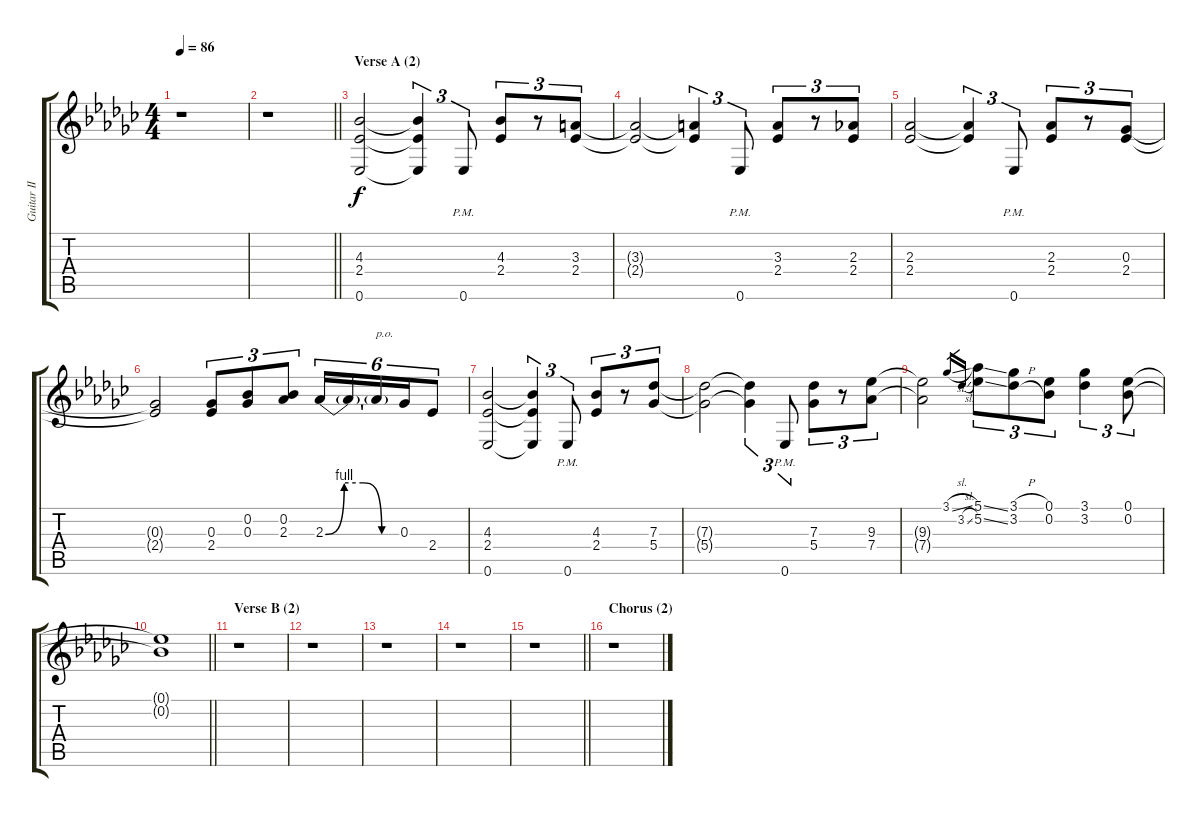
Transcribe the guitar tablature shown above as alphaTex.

\track ("Guitar II" "Guitar II") {instrument distortionguitar}
\staff {score tabs}
\tuning (Eb4 Bb3 Gb3 Db3 Ab2 Eb2) {hide}
\ts (4 4)
\tempo 86
\clef g2
\ks ebminor
r.1{dy f} |
\barLineRight lightlight
r.1 |
\section ("" "Verse A (2)")
(4.3 2.4 0.6).2 (4.3{t} 2.4{t} 0.6{t}).4{tu (3 2)} 0.6{pm}.8{tu (3 2)} (4.3 2.4).8{tu (3 2)} r.8{tu (3 2)} (3.3 2.4).8{tu (3 2)} |
(3.3{t} 2.4{t}).2 (3.3{t} 2.4{t}).4{tu (3 2)} 0.6{pm}.8{tu (3 2)} (3.3 2.4).8{tu (3 2)} r.8{tu (3 2)} (2.3 2.4).8{tu (3 2)} |
(2.3 2.4).2 (2.3{t} 2.4{t}).4{tu (3 2)} 0.6{pm}.8{tu (3 2)} (2.3 2.4).8{tu (3 2)} r.8{tu (3 2)} (0.3 2.4).8{tu (3 2)} |
(0.3{t} 2.4{t}).2 (0.3 2.4).8{tu (3 2)} (0.2 0.3).8{tu (3 2)} (0.2 2.3).8{tu (3 2)} 2.3{be (custom 0 0 15 4 30 4 45 0 60 0)}.16{tu (6 4)} 2.3{t}.16{tu (6 4)} 2.3{t}.16{tu (6 4) txt "p.o."} 0.3.16{tu (6 4)} 2.4.8{tu (6 4)} |
(4.3 2.4 0.6).2 (4.3{t} 2.4{t} 0.6{t}).4{tu (3 2)} 0.6{pm}.8{tu (3 2)} (4.3 2.4).8{tu (3 2)} r.8{tu (3 2)} (7.3 5.4).8{tu (3 2)} |
(7.3{t} 5.4{t}).2 (7.3{t} 5.4{t}).4{tu (3 2)} 0.6{pm}.8{tu (3 2)} (7.3 5.4).8{tu (3 2)} r.8{tu (3 2)} (9.3 7.4).8{tu (3 2)} |
(9.3{t} 7.4{t}).2 3.1{sl}.16{gr} 3.2{sl}.16{gr} (5.1{ss} 5.2{ss}).8{tu (3 2)} (3.1{h} 3.2{h}).8{tu (3 2)} (0.1 0.2).8{tu (3 2)} (3.1 3.2).4{tu (3 2)} (0.1 0.2).8{tu (3 2)} |
\barLineRight lightlight
(0.1{t} 0.2{t}).1 |
\section ("" "Verse B (2)")
r.1 |
r.1 |
r.1 |
r.1 |
\barLineRight lightlight
r.1 |
\section ("" "Chorus (2)")
r.1
